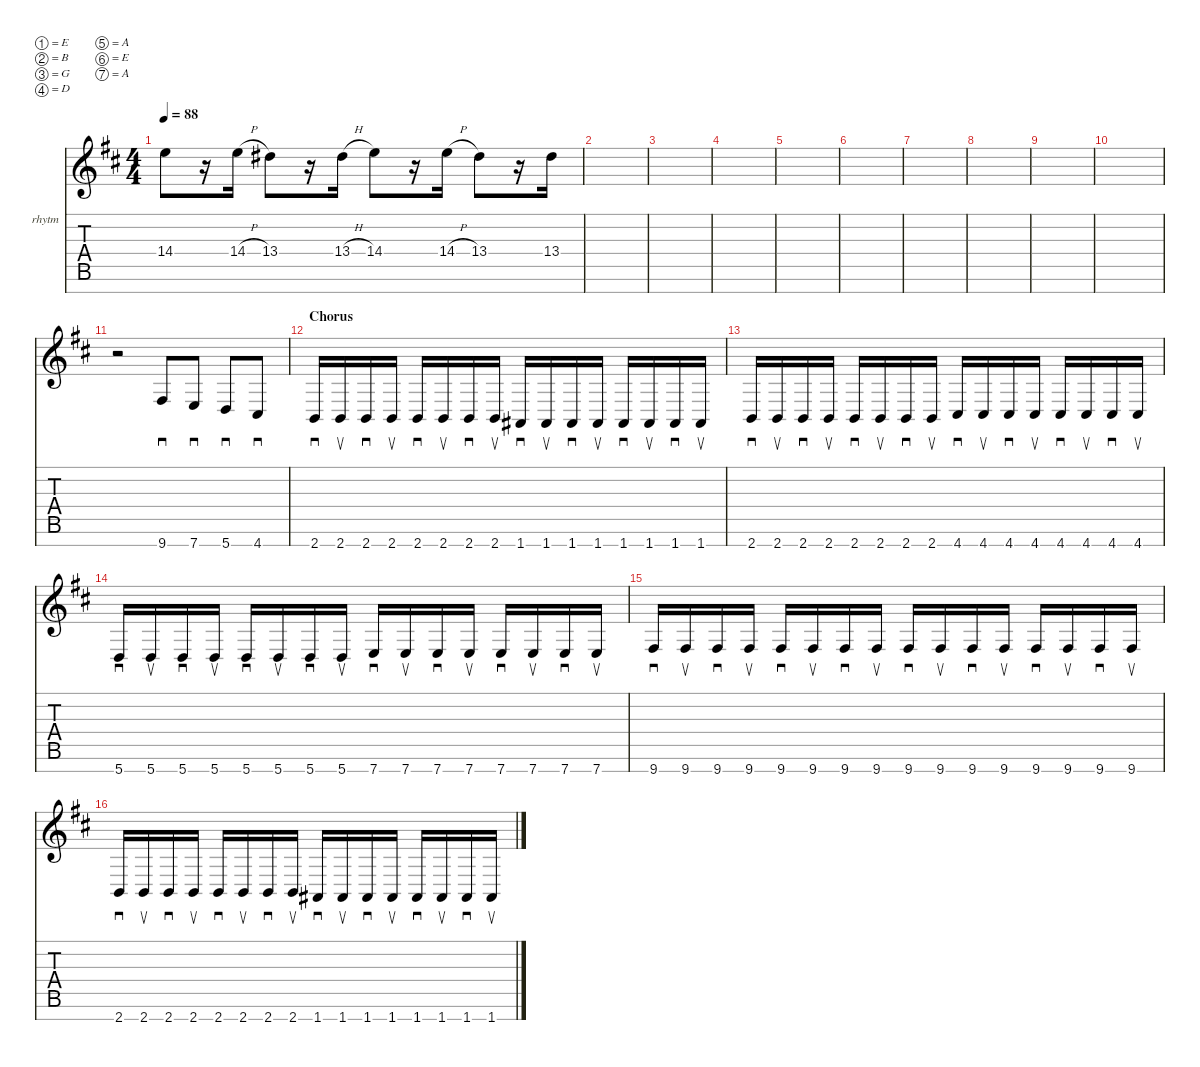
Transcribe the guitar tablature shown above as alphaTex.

\defaultSystemsLayout 4
\hideDynamics
\bracketExtendMode nobrackets
\firstSystemTrackNameOrientation horizontal
\otherSystemsTrackNameOrientation horizontal
\track ("Rhytm Guitar" "rhytm") {defaultSystemsLayout 2 instrument distortionguitar}
\staff {score tabs}
\tuning (E4 B3 G3 D3 A2 E2 A1)
\ts (4 4)
\tempo 88
\clef g2
\scale
1.05412
\ks bminor
14.4{acc forcenatural}.8{dy mf beam Down} r.16{beam Down} 14.4{h acc forcenatural}.16{beam Down} 13.4{acc #}.8{beam Down} r.16{beam Down} 13.4{h acc #}.16{beam Down} 14.4{acc forcenatural}.8{beam Down} r.16{beam Down} 14.4{h acc forcenatural}.16{beam Down} 13.4{acc #}.8{beam Down} r.16{beam Down} 13.4{acc #}.16{beam Down} |
\scale
0.945884 |
\scale
1.05412 |
\scale
0.945884 |
\scale
1.05412 |
\scale
0.945884 |
\scale
1.05412 |
\scale
0.945884 |
\scale
1.05412 |
\scale
0.945884 |
\scale
1.05412 r.2{instrument distortionguitar beam Down} 9.7{acc #}.8{sd beam Up} 7.7{acc forcenatural}.8{sd beam Up} 5.7{acc forcenatural}.8{sd beam Up} 4.7{acc #}.8{sd beam Up} |
\section ("" "Chorus")
\scale
0.945884 2.7{acc forcenatural}.16{sd beam Up} 2.7{acc forcenatural}.16{su beam Up} 2.7{acc forcenatural}.16{sd beam Up} 2.7{acc forcenatural}.16{su beam Up} 2.7{acc forcenatural}.16{sd beam Up} 2.7{acc forcenatural}.16{su beam Up} 2.7{acc forcenatural}.16{sd beam Up} 2.7{acc forcenatural}.16{su beam Up} 1.7{acc #}.16{sd beam Up} 1.7{acc #}.16{su beam Up} 1.7{acc #}.16{sd beam Up} 1.7{acc #}.16{su beam Up} 1.7{acc #}.16{sd beam Up} 1.7{acc #}.16{su beam Up} 1.7{acc #}.16{sd beam Up} 1.7{acc #}.16{su beam Up} |
\scale
1.05412 2.7{acc forcenatural}.16{sd beam Up} 2.7{acc forcenatural}.16{su beam Up} 2.7{acc forcenatural}.16{sd beam Up} 2.7{acc forcenatural}.16{su beam Up} 2.7{acc forcenatural}.16{sd beam Up} 2.7{acc forcenatural}.16{su beam Up} 2.7{acc forcenatural}.16{sd beam Up} 2.7{acc forcenatural}.16{su beam Up} 4.7{acc #}.16{sd beam Up} 4.7{acc #}.16{su beam Up} 4.7{acc #}.16{sd beam Up} 4.7{acc #}.16{su beam Up} 4.7{acc #}.16{sd beam Up} 4.7{acc #}.16{su beam Up} 4.7{acc #}.16{sd beam Up} 4.7{acc #}.16{su beam Up} |
\scale
0.945884 5.7{acc forcenatural}.16{sd beam Up} 5.7{acc forcenatural}.16{su beam Up} 5.7{acc forcenatural}.16{sd beam Up} 5.7{acc forcenatural}.16{su beam Up} 5.7{acc forcenatural}.16{sd beam Up} 5.7{acc forcenatural}.16{su beam Up} 5.7{acc forcenatural}.16{sd beam Up} 5.7{acc forcenatural}.16{su beam Up} 7.7{acc forcenatural}.16{sd beam Up} 7.7{acc forcenatural}.16{su beam Up} 7.7{acc forcenatural}.16{sd beam Up} 7.7{acc forcenatural}.16{su beam Up} 7.7{acc forcenatural}.16{sd beam Up} 7.7{acc forcenatural}.16{su beam Up} 7.7{acc forcenatural}.16{sd beam Up} 7.7{acc forcenatural}.16{su beam Up} |
\scale
1.05412 9.7{acc #}.16{sd beam Up} 9.7{acc #}.16{su beam Up} 9.7{acc #}.16{sd beam Up} 9.7{acc #}.16{su beam Up} 9.7{acc #}.16{sd beam Up} 9.7{acc #}.16{su beam Up} 9.7{acc #}.16{sd beam Up} 9.7{acc #}.16{su beam Up} 9.7{acc #}.16{sd beam Up} 9.7{acc #}.16{su beam Up} 9.7{acc #}.16{sd beam Up} 9.7{acc #}.16{su beam Up} 9.7{acc #}.16{sd beam Up} 9.7{acc #}.16{su beam Up} 9.7{acc #}.16{sd beam Up} 9.7{acc #}.16{su beam Up} |
\scale
0.945884 2.7{acc forcenatural}.16{sd beam Up} 2.7{acc forcenatural}.16{su beam Up} 2.7{acc forcenatural}.16{sd beam Up} 2.7{acc forcenatural}.16{su beam Up} 2.7{acc forcenatural}.16{sd beam Up} 2.7{acc forcenatural}.16{su beam Up} 2.7{acc forcenatural}.16{sd beam Up} 2.7{acc forcenatural}.16{su beam Up} 1.7{acc #}.16{sd beam Up} 1.7{acc #}.16{su beam Up} 1.7{acc #}.16{sd beam Up} 1.7{acc #}.16{su beam Up} 1.7{acc #}.16{sd beam Up} 1.7{acc #}.16{su beam Up} 1.7{acc #}.16{sd beam Up} 1.7{acc #}.16{su beam Up}
